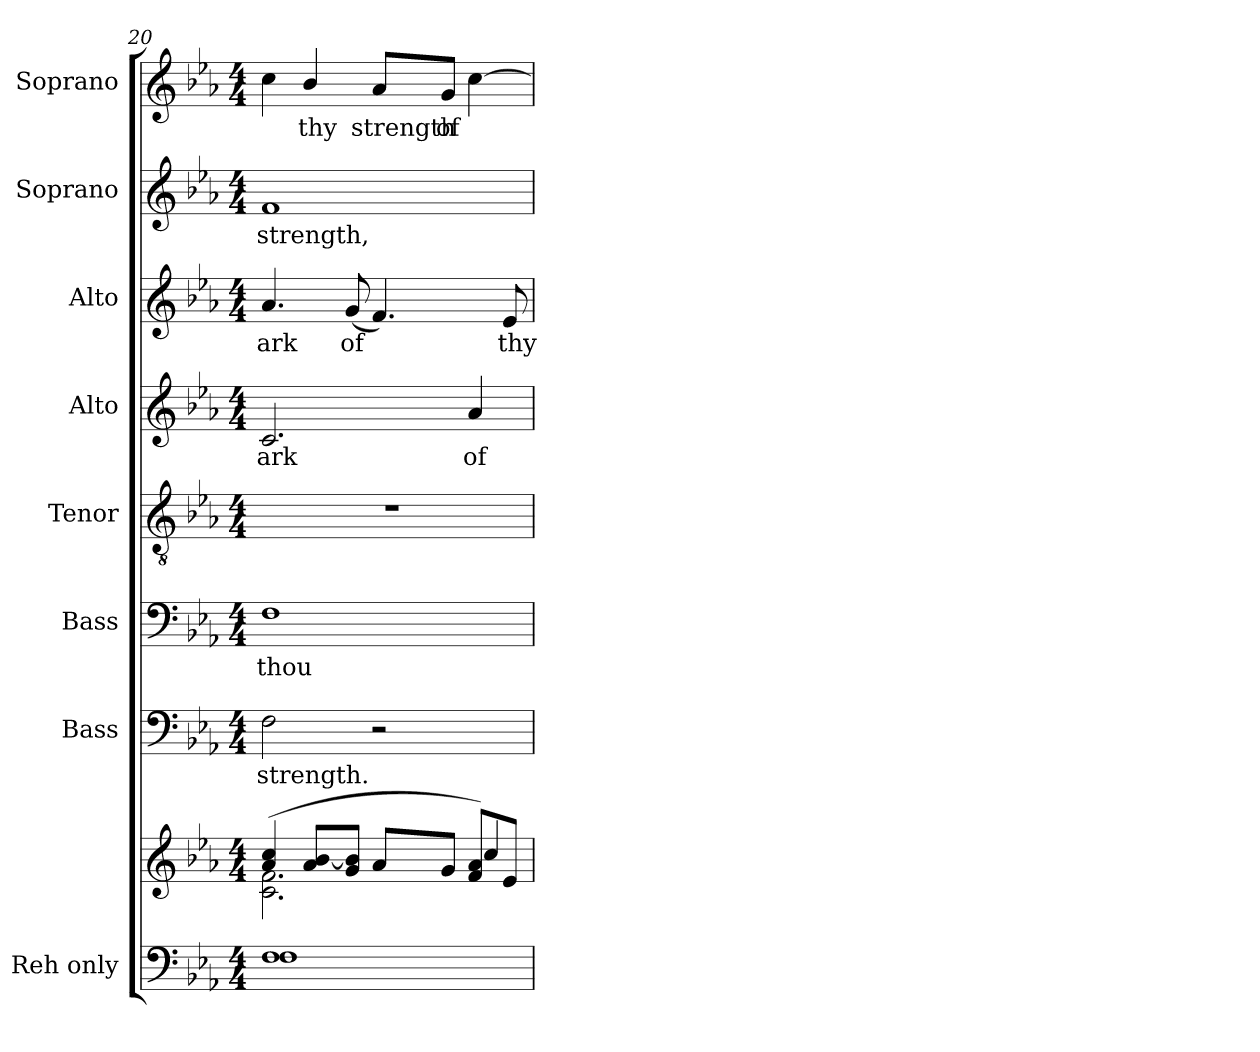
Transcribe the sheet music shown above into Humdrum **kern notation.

**kern	**kern	**kern	**text	**kern	**text	**kern	**kern	**text	**kern	**text	**kern	**text	**kern	**text
*part8	*part8	*part7	*part7	*part6	*part6	*part5	*part4	*part4	*part3	*part3	*part2	*part2	*part1	*part1
*staff9	*staff8	*staff7	*staff7	*staff6	*staff6	*staff5	*staff4	*staff4	*staff3	*staff3	*staff2	*staff2	*staff1	*staff1
*I"Reh only	*	*I"Bass	*	*I"Bass	*	*I"Tenor	*I"Alto	*	*I"Alto	*	*I"Soprano	*	*I"Soprano	*
*I'Reh only	*	*I'B.	*	*I'B.	*	*I'T.	*I'A.	*	*I'A.	*	*I'S.	*	*I'S.	*
*clefF4	*clefG2	*clefF4	*	*clefF4	*	*clefGv2	*clefG2	*	*clefG2	*	*clefG2	*	*clefG2	*
*	*	*	*	*	*	*ITrd7c12	*	*	*	*	*	*	*	*
*k[b-e-a-]	*k[b-e-a-]	*k[b-e-a-]	*	*k[b-e-a-]	*	*k[b-e-a-]	*k[b-e-a-]	*	*k[b-e-a-]	*	*k[b-e-a-]	*	*k[b-e-a-]	*
*E-:	*E-:	*E-:	*	*E-:	*	*E-:	*E-:	*	*E-:	*	*E-:	*	*E-:	*
*M4/4	*M4/4	*M4/4	*	*M4/4	*	*M4/4	*M4/4	*	*M4/4	*	*M4/4	*	*M4/4	*
=20	=20	=20	=20	=20	=20	=20	=20	=20	=20	=20	=20	=20	=20	=20
*^	*^	*	*	*	*	*	*	*	*	*	*	*	*	*
!	!	!	!	!	!LO:LY:b:color=#000000	!	!	!	!	!	!	!	!	!	!	!
!	!	!	!	!	!	!	!LO:LY:b:color=#000000	!	!	!	!	!	!	!	!	!
!	!	!	!	!	!	!	!	!	!	!LO:LY:b:color=#000000	!	!	!	!	!	!
!	!	!	!	!	!	!	!	!	!	!	!	!LO:LY:b:color=#000000	!	!	!	!
!	!	!	!	!	!	!	!	!	!	!	!	!	!	!LO:LY:b:color=#000000	!	!
1Fi	1Fi	(2.ci\ 2.fi	4a-i/ 4cci	2Fi\	strength.	1Fi	thou	1r	2.ci/	ark	4.a-i/	ark	1fi	strength,	4cci\	.
!	!	!	!	!	!	!	!	!	!	!	!	!	!	!	!	!LO:LY:b:color=#000000
.	.	.	8a-i/ [8b-i/L	.	.	.	.	.	.	.	.	.	.	.	4b-i/	thy
!	!	!	!	!	!	!	!	!	!	!	!	!LO:LY:b:color=#000000	!	!	!	!
.	.	.	8gi/ 8b-i]/J	.	.	.	.	.	.	.	(8gi/	of	.	.	.	.
!	!	!	!	!	!	!	!	!	!	!	!	!	!	!	!	!LO:LY:b:color=#000000
.	.	.	8a-i/L	2r	.	.	.	.	.	.	4.fi/)	.	.	.	8a-i/L	strength
!	!	!	!	!	!	!	!	!	!	!	!	!	!	!	!	!LO:LY:b:color=#000000
.	.	.	8gi/J	.	.	.	.	.	.	.	.	.	.	.	8gi/J	of
!	!	!	!	!	!	!	!	!	!	!LO:LY:b:color=#000000	!	!	!	!	!	!
.	.	8fi/ 8a-i/L)	4cci/	.	.	.	.	.	4a-i/	of	.	.	.	.	[4cci\	.
!	!	!	!	!	!	!	!	!	!	!	!	!LO:LY:b:color=#000000	!	!	!	!
.	.	8e-i/J	.	.	.	.	.	.	.	.	8e-i/	thy	.	.	.	.
*v	*v	*	*	*	*	*	*	*	*	*	*	*	*	*	*	*
*	*v	*v	*	*	*	*	*	*	*	*	*	*	*	*	*
=	=	=	=	=	=	=	=	=	=	=	=	=	=	=
*-	*-	*-	*-	*-	*-	*-	*-	*-	*-	*-	*-	*-	*-	*-
